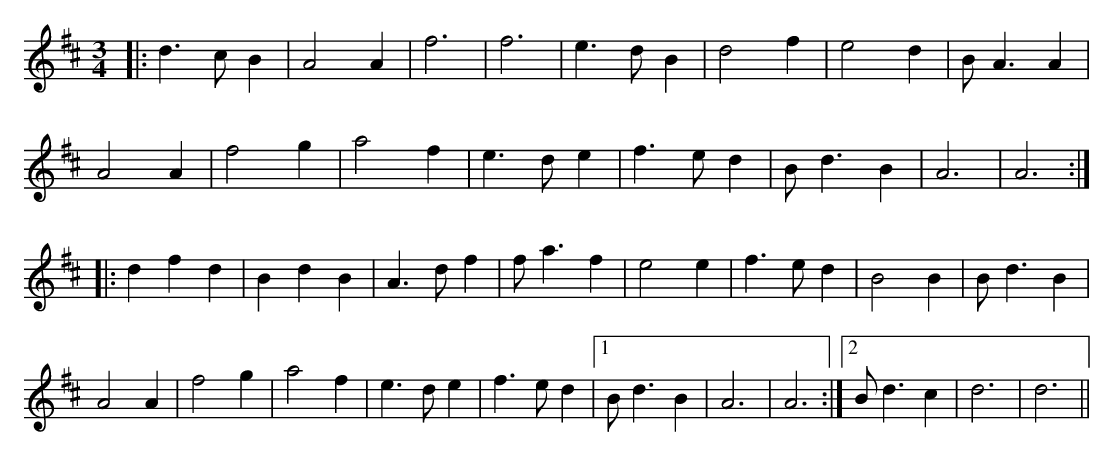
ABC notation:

X:1
M:3/4
K:D
|:d3 c B2|A4 A2|f6|f6|e3 d B2|d4 f2|e4 d2|B A3A2|
A4 A2|f4 g2|a4 f2|e3 d e2|f3 e d2|B d3 B2|A6|A6:|
|:d2 f2 d2|B2 d2 B2|A3 d f2|f a3 f2|e4 e2|f3 e d2|B4 B2|B d3 B2|
A4 A2|f4 g2|a4 f2|e3 d e2|f3 e d2|1 B d3 B2|A6|A6:|2 B d3 c2|d6|d6||
